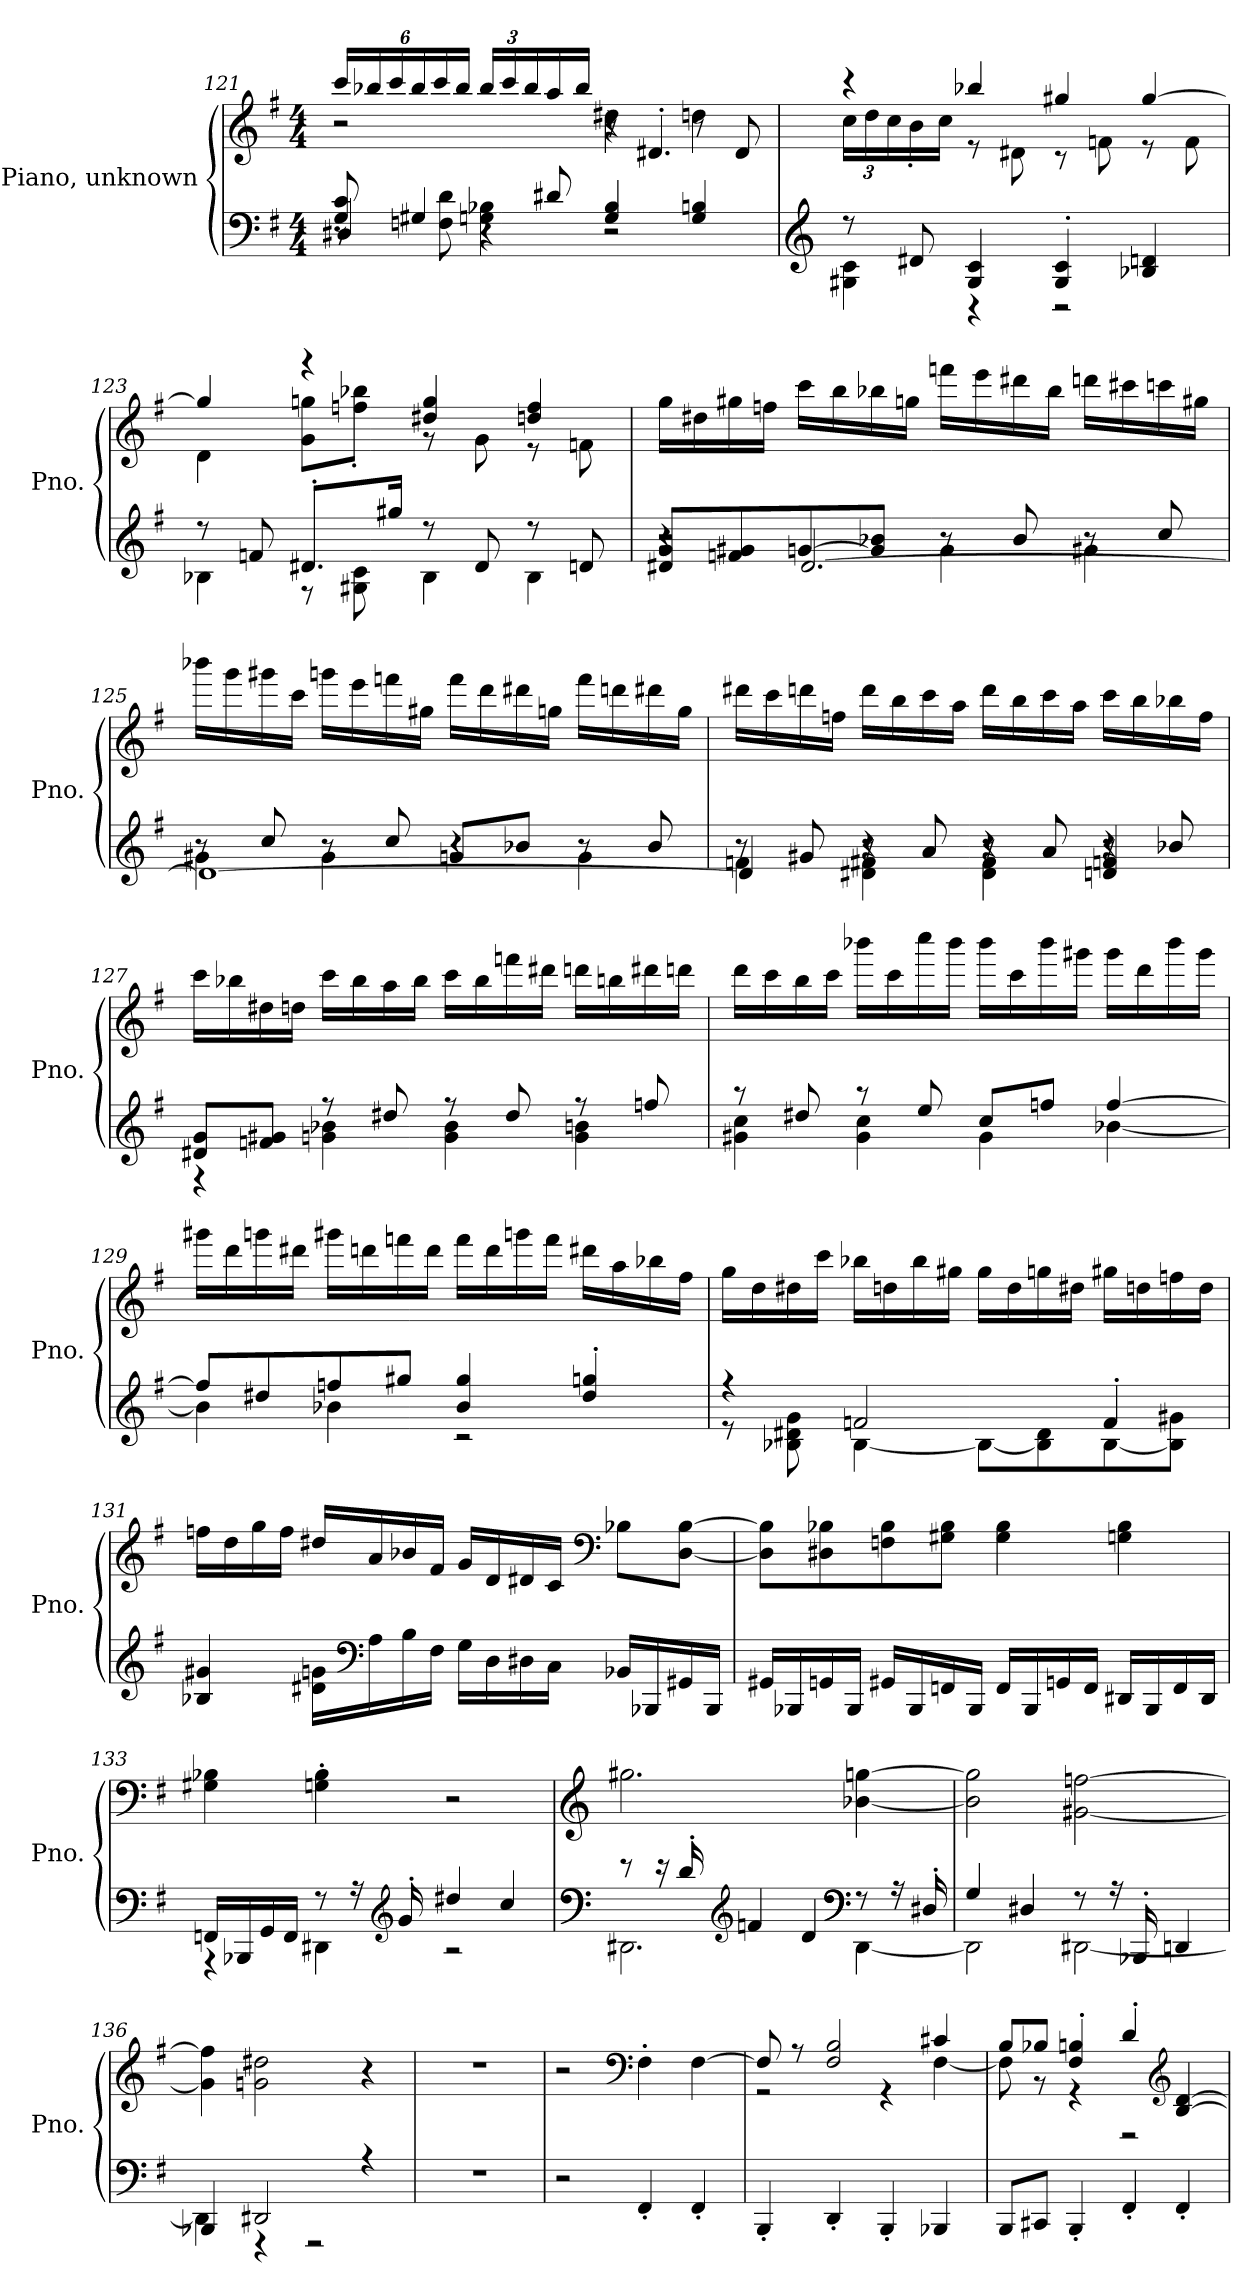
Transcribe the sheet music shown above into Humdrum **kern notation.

**kern	**kern
*part1	*part1
*staff2	*staff1
*I"Piano, unknown	*
*I'Pno.	*
!!LO:PB:g=z
*clefF4	*clefG2
*k[f#]	*k[f#]
*M4/4	*M4/4
=121	=121
*^	*
*	*^	*
*	*	*	*Xbrackettup
*	*	*	*^
*	*	*	*	*^
8G/ 8c/	8r	4D#X/	24ccc/LL	2r	2r
.	.	.	24bb-X/	.	.
.	.	.	24ccc/	.	.
4G#X/	8Fn\ 8d\	.	24bb-/	.	.
.	.	.	24ccc/	.	.
.	.	.	24bb-/JJ	.	.
.	4Gn\ 4B-X\	4r	24bb-/LL	.	.
.	.	.	24ccc/	.	.
.	.	.	24bb-/	.	.
8d#X/	.	.	16aa/	.	.
.	.	.	16bb-/JJ	.	.
4G/ 4B-/	2r	2r	4r	4dd#X\	8r
.	.	.	.	.	4.d#X'/
4G/ 4Bn/	.	.	8r	4ddn\	.
.	.	.	8d#/	.	.
*v	*v	*v	*	*	*
*	*v	*v	*v
=122	=122
*clefG2	*
*^	*^
8r	4G#X\ 4c\	4r	24cc\LL
.	.	.	24dd\
.	.	.	24cc\
8d#X/	.	.	16b'\
.	.	.	16cc\JJ
4G#/ 4c/	4r	4bb-X/	8r
.	.	.	8d#X\
4G#/' 4c/'	2r	4gg#X/	8r
.	.	.	8fn\
4B-X/ 4dn/	.	[4gg#/	8r
.	.	.	8f\
!!LO:LB:g=z	!!
=123	=123	=123	=123
8r	4B-X\	4gg#/]	4d\
8fn/	.	.	.
8.d#X'/L	8r	4r	8g\ 8ggn\L
.	8G#X\ 8c\	.	8ffn\' 8bb-X\'J
16gg#X/Jk	.	.	.
8r	4B-\	4dd#X/ 4gg/	8r
8d#/	.	.	8g\
8r	4B-\	4ddn/ 4ff/	8r
8dn/	.	.	8fn\
*	*	*v	*v
=124	=124	=124
*	*^	*
8d#X/ 8g/L	2r	4r	16gg\LL
.	.	.	16dd#X\
8fn/ 8g#X/	.	.	16gg#X\
.	.	.	16ffn\JJ
[8gn/	.	[2.d#/	16ccc\LL
.	.	.	16bb\
8g/] 8b-X/J	.	.	16bb-X\
.	.	.	16ggn\JJ
8r	4g\	.	16fffn\LL
.	.	.	16eee\
8b-/	.	.	16ddd#X\
.	.	.	16bb-\JJ
8r	4g#X\	.	16dddn\LL
.	.	.	16ccc#X\
8cc/	.	.	16cccn\
.	.	.	16gg#X\JJ
!!LO:LB:g=z
=125	=125	=125	=125
8r	4g#X\	1d#_	16bbb-X\LL
.	.	.	16ggg\
8cc/	.	.	16ggg#X\
.	.	.	16ccc\JJ
8r	4g#\	.	16gggn\LL
.	.	.	16eee\
8cc/	.	.	16fffn\
.	.	.	16gg#X\JJ
8gn/L	4r	.	16fff\LL
.	.	.	16ddd\
8b-X/J	.	.	16ddd#X\
.	.	.	16ggn\JJ
8r	4g\	.	16fff\LL
.	.	.	16dddn\
8b-/	.	.	16ddd#X\
.	.	.	16gg\JJ
!!LO:LB:g=z
=126	=126	=126	=126
8r	4fn\	4d#/]	16ddd#X\LL
.	.	.	16ccc\
8g#X/	.	.	16dddn\
.	.	.	16ffn\JJ
8r	4d#X\ 4f#X\	4r	16ddd\LL
.	.	.	16bb\
8a/	.	.	16ccc\
.	.	.	16aa\JJ
8r	4d#\ 4f#\	4r	16ddd\LL
.	.	.	16bb\
8a/	.	.	16ccc\
.	.	.	16aa\JJ
8r	4r	4dn/ 4fn/	16ccc\LL
.	.	.	16bb\
8b-X/	.	.	16bb-X\
.	.	.	16ff\JJ
*	*v	*v	*
!!LO:LB:g=z
=127	=127	=127
8d#X/ 8g/L	4r	16ccc\LL
.	.	16bb-X\
8fn/ 8g#X/J	.	16dd#X\
.	.	16ddn\JJ
8r	4gn\ 4b-X\	16ccc\LL
.	.	16bb-\
8dd#X/	.	16aa\
.	.	16bb-\JJ
8r	4g\ 4b-\	16ccc\LL
.	.	16bb-\
8dd#/	.	16fffn\
.	.	16ddd#X\JJ
8r	4g\ 4bn\	16dddn\LL
.	.	16bbn\
8ffn/	.	16ddd#X\
.	.	16dddn\JJ
!!LO:LB:g=z
=128	=128	=128
8r	4g#X\ 4cc\	16ddd\LL
.	.	16ccc\
8dd#X/	.	16bb\
.	.	16ccc\JJ
8r	4g#\ 4cc\	16bbb-X\LL
.	.	16ccc\
8ee/	.	16cccc\
.	.	16bbb-\JJ
8cc/L	4g#\	16bbb-\LL
.	.	16ccc\
8ffn/J	.	16bbb-\
.	.	16ggg#X\JJ
[4ff/	[4b-X\	16ggg#\LL
.	.	16ddd\
.	.	16bbb-\
.	.	16ggg#\JJ
!!LO:PB:g=z
=129	=129	=129
8ff/L]	4b-\]	16ggg#X\LL
.	.	16ddd\
8dd#X/	.	16gggn\
.	.	16ddd#X\JJ
8ffn/	4b-X\	16ggg#X\LL
.	.	16dddn\
8gg#X/J	.	16fffn\
.	.	16ddd\JJ
4b-/ 4gg#/	2r	16fff\LL
.	.	16ddd\
.	.	16gggn\
.	.	16fff\JJ
4dd#/' 4ggn/'	.	16ddd#X\LL
.	.	16aa\
.	.	16bb-X\
.	.	16ff#\JJ
!!LO:LB:g=z
=130	=130	=130
4r	8r	16gg\LL
.	.	16dd\
.	8B-X\ 8d#X\ 8g\	16dd#X\
.	.	16ccc\JJ
2fn/	[4B-\	16bb-X\LL
.	.	16ddn\
.	.	16bb-\
.	.	16gg#X\JJ
.	8B-\L_	16gg#\LL
.	.	16dd\
.	8B-\] 8d#\	16ggn\
.	.	16dd#X\JJ
4f'/	[8B-\	16gg#X\LL
.	.	16ddn\
.	8B-\] 8g#X\J	16ffn\
.	.	16dd\JJ
*v	*v	*
!!LO:LB:g=z
=131	=131
4B-X/ 4g#X/	16ffn\LL
.	16dd\
.	16gg\
.	16ff\JJ
16d#X\ 16gn\LL	16dd#X/LL
*clefF4	*
16A\	16a/
16B-\	16b-X/
16F#\JJ	16f#/JJ
16G\LL	16g/LL
16D\	16d/
16D#X\	16d#X/
16C\JJ	16c/JJ
*	*clefF4
16BB-X/LL	8B-X\L
16BBB-X/	.
16GG#X/	[8D\ [8B-\J
16BBB-/JJ	.
=132	=132
16GG#X/LL	8D\] 8B-\]L
16BBB-X/	.
16GGn/	8D#X\ 8B-X\
16BBB-/JJ	.
16GG#X/LL	8Fn\ 8B-\
16BBB-/	.
16FFn/	8G#X\ 8B-\J
16BBB-/JJ	.
16FF/LL	4G#\ 4B-\
16BBB-/	.
16GGn/	.
16FF/JJ	.
16DD#X/LL	4Gn\ 4B-\
16BBB-/	.
16FF/	.
16DD#/JJ	.
!!LO:LB:g=z
=133	=133
*^	*
16FFn/LL	4r	4G#X\ 4B-X\
16BBB-X/	.	.
16GG/	.	.
16FF/JJ	.	.
8r	4DD#X\	4Gn\' 4B-\'
16r	.	.
*clefG2	*	*
16g'/	.	.
4dd#X/	2r	2r
4cc/	.	.
=134	=134	=134
*clefF4	*	*clefG2
8r	2.DD#X\	2.gg#X\
16r	.	.
16d'/	.	.
*clefG2	*	*
4fn/	.	.
4d/	.	.
*clefF4	*	*
8r	[4DD#\	[4b-X\ [4ggn\
16r	.	.
16D#X'/	.	.
=135	=135	=135
4G/	2DD#\]	2b-\] 2gg\]
4D#X/	.	.
8r	[2DD#X\	[2g#X\ [2ffn\
16r	.	.
16BBB-X'/	.	.
4DDn/	.	.
!!LO:LB:g=z
=136	=136	=136
4BBB-X/	4DD#\]	4g#\] 4ff\]
2DD#X/	4r	2gn\ 2dd#X\
.	2r	.
4r	.	4r
*v	*v	*
=137	=137
1r	1r
=138	=138
2r	2r
*	*clefF4
4FF#'/	4F#'\
4FF#'/	[4F#\
=139	=139
*	*^
4BBB'/	8F#/]	2r
.	8r	.
4DD'/	2F#/ 2B/	.
4BBB'/	.	4r
4BBB-X/	4c#X/	[4F#\
=140	=140	=140
8BBB/L	8B/L	8F#\]
8CC#X/J	8B-X/J	8r
4BBB'/	4F#/' 4Bn/'	4r
4FF#'/	4d'/	2r
*	*clefG2	*
4FF#'/	[4B/ [4d/	.
*	*v	*v
=	=
*-	*-
